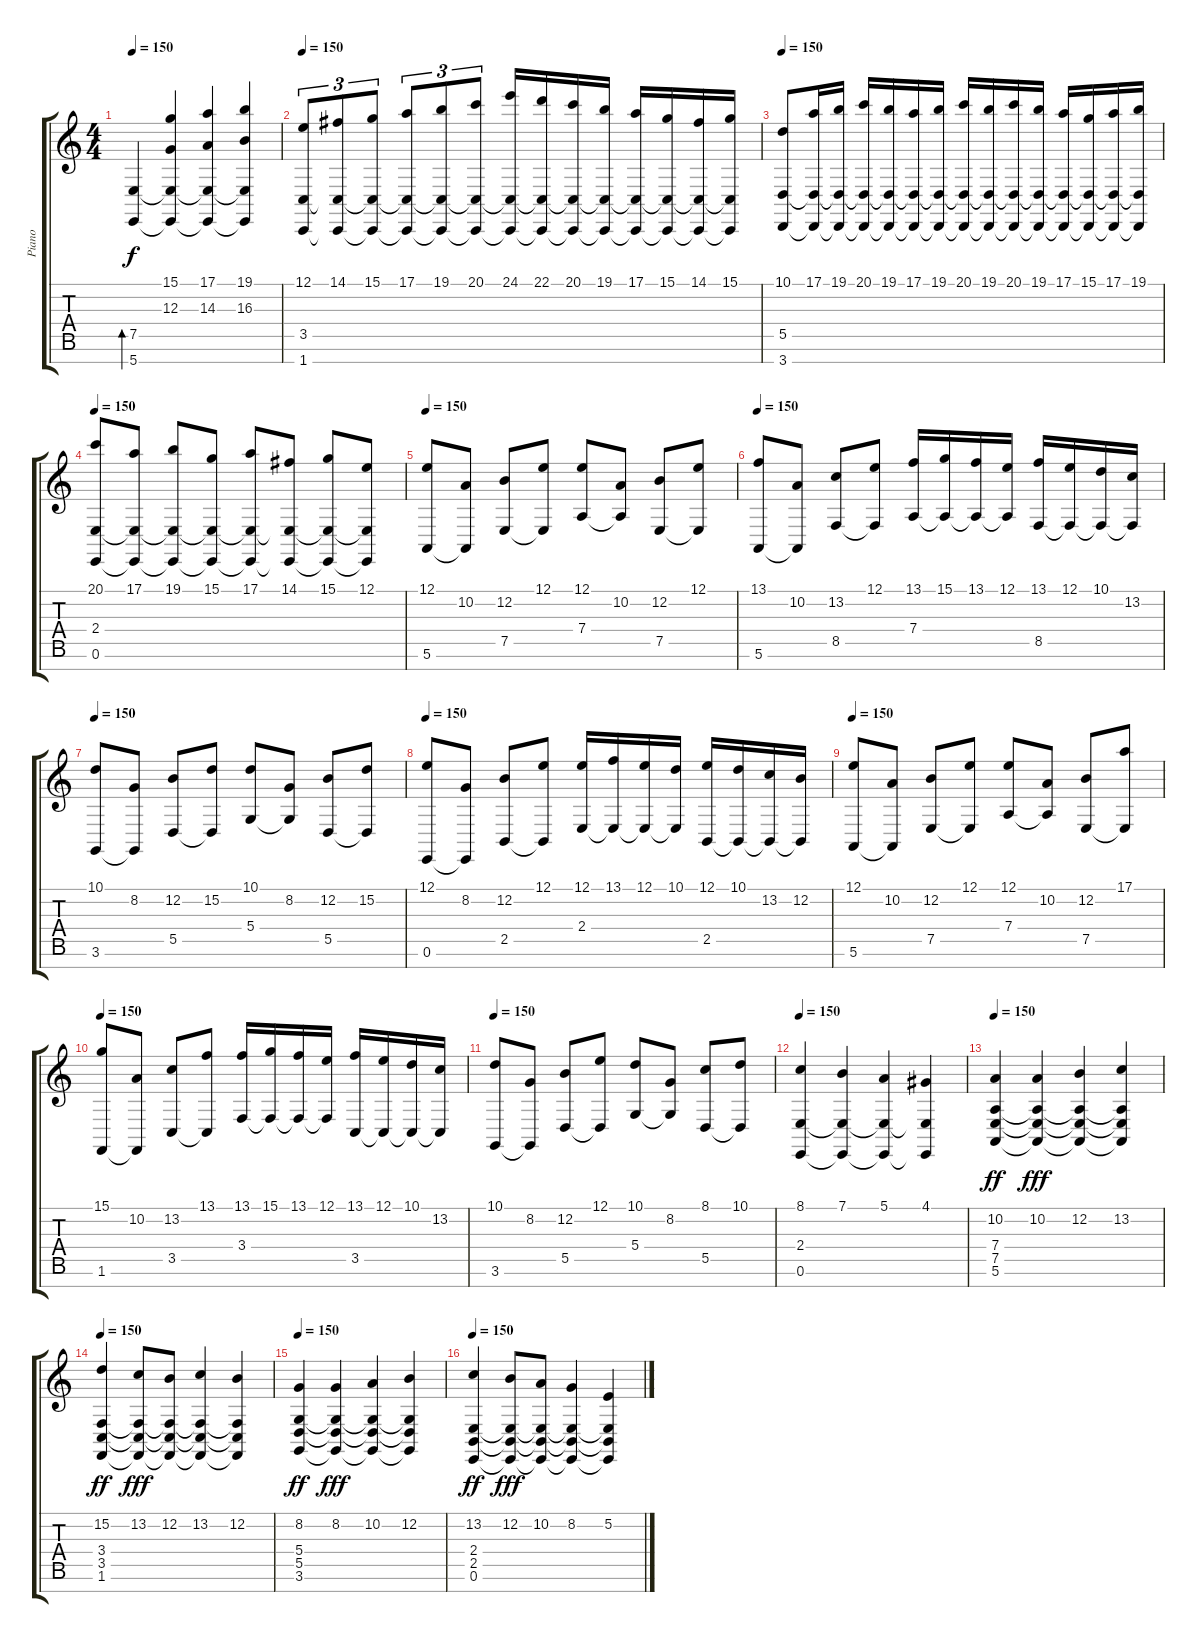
\track ("Piano" "Piano") {instrument acousticgrandpiano}
\staff {score tabs}
\tuning (E4 B3 G3 D3 A2 E2 B1) {hide}
\ts (4 4)
\tempo 150
\clef g2
\ks c
(7.5 5.7).4{bd 240 dy f} (15.1 12.3 7.5{t} 5.7{t}).4 (17.1 14.3 7.5{t} 5.7{t}).4 (19.1 16.3 7.5{t} 5.7{t}).4 |
\tempo 150
(12.1 3.5 1.7).8{tu (3 2)} (14.1 3.5{t} 1.7{t}).8{tu (3 2)} (15.1 3.5{t} 1.7{t}).8{tu (3 2)} (17.1 3.5{t} 1.7{t}).8{tu (3 2)} (19.1 3.5{t} 1.7{t}).8{tu (3 2)} (20.1 3.5{t} 1.7{t}).8{tu (3 2)} (24.1 3.5{t} 1.7{t}).16 (22.1 3.5{t} 1.7{t}).16 (20.1 3.5{t} 1.7{t}).16 (19.1 3.5{t} 1.7{t}).16 (17.1 3.5{t} 1.7{t}).16 (15.1 3.5{t} 1.7{t}).16 (14.1 3.5{t} 1.7{t}).16 (15.1 3.5{t} 1.7{t}).16 |
\tempo 150
(10.1 5.5 3.7).8 (17.1 5.5{t} 3.7{t}).16 (19.1 5.5{t} 3.7{t}).16 (20.1 5.5{t} 3.7{t}).16 (19.1 5.5{t} 3.7{t}).16 (17.1 5.5{t} 3.7{t}).16 (19.1 5.5{t} 3.7{t}).16 (20.1 5.5{t} 3.7{t}).16 (19.1 5.5{t} 3.7{t}).16 (20.1 5.5{t} 3.7{t}).16 (19.1 5.5{t} 3.7{t}).16 (17.1 5.5{t} 3.7{t}).16 (15.1 5.5{t} 3.7{t}).16 (17.1 5.5{t} 3.7{t}).16 (19.1 5.5{t} 3.7{t}).16 |
\tempo 150
(20.1 2.4 0.6).8 (17.1 2.4{t} 0.6{t}).8 (19.1 2.4{t} 0.6{t}).8 (15.1 2.4{t} 0.6{t}).8 (17.1 2.4{t} 0.6{t}).8 (14.1 2.4{t} 0.6{t}).8 (15.1 2.4{t} 0.6{t}).8 (12.1 2.4{t} 0.6{t}).8 |
\tempo 150
(12.1 5.6).8 (10.2 5.6{t}).8 (12.2 7.5).8 (12.1 7.5{t}).8 (12.1 7.4).8 (10.2 7.4{t}).8 (12.2 7.5).8 (12.1 7.5{t}).8 |
\tempo 150
(13.1 5.6).8 (10.2 5.6{t}).8 (13.2 8.5).8 (12.1 8.5{t}).8 (13.1 7.4).16 (15.1 7.4{t}).16 (13.1 7.4{t}).16 (12.1 7.4{t}).16 (13.1 8.5).16 (12.1 8.5{t}).16 (10.1 8.5{t}).16 (13.2 8.5{t}).16 |
\tempo 150
(10.1 3.6).8 (8.2 3.6{t}).8 (12.2 5.5).8 (15.2 5.5{t}).8 (10.1 5.4).8 (8.2 5.4{t}).8 (12.2 5.5).8 (15.2 5.5{t}).8 |
\tempo 150
(12.1 0.6).8 (8.2 0.6{t}).8 (12.2 2.5).8 (12.1 2.5{t}).8 (12.1 2.4).16 (13.1 2.4{t}).16 (12.1 2.4{t}).16 (10.1 2.4{t}).16 (12.1 2.5).16 (10.1 2.5{t}).16 (13.2 2.5{t}).16 (12.2 2.5{t}).16 |
\tempo 150
(12.1 5.6).8 (10.2 5.6{t}).8 (12.2 7.5).8 (12.1 7.5{t}).8 (12.1 7.4).8 (10.2 7.4{t}).8 (12.2 7.5).8 (17.1 7.5{t}).8 |
\tempo 150
(15.1 1.6).8 (10.2 1.6{t}).8 (13.2 3.5).8 (13.1 3.5{t}).8 (13.1 3.4).16 (15.1 3.4{t}).16 (13.1 3.4{t}).16 (12.1 3.4{t}).16 (13.1 3.5).16 (12.1 3.5{t}).16 (10.1 3.5{t}).16 (13.2 3.5{t}).16 |
\tempo 150
(10.1 3.6).8 (8.2 3.6{t}).8 (12.2 5.5).8 (12.1 5.5{t}).8 (10.1 5.4).8 (8.2 5.4{t}).8 (8.1 5.5).8 (10.1 5.5{t}).8 |
\tempo 150
(8.1 2.4 0.6).4 (7.1 2.4{t} 0.6{t}).4 (5.1 2.4{t} 0.6{t}).4 (4.1 2.4{t} 0.6{t}).4 |
\tempo 150
(10.2 7.4 7.5 5.6).4{dy ff} (10.2 7.4{t} 7.5{t} 5.6{t}).4{dy fff} (12.2 7.4{t} 7.5{t} 5.6{t}).4 (13.2 7.4{t} 7.5{t} 5.6{t}).4 |
\tempo 150
(15.2 3.4 3.5 1.6).4{dy ff} (13.2 3.4{t} 3.5{t} 1.6{t}).8{dy fff} (12.2 3.4{t} 3.5{t} 1.6{t}).8 (13.2 3.4{t} 3.5{t} 1.6{t}).4 (12.2 3.4{t} 3.5{t} 1.6{t}).4 |
\tempo 150
(8.2 5.4 5.5 3.6).4{dy ff} (8.2 5.4{t} 5.5{t} 3.6{t}).4{dy fff} (10.2 5.4{t} 5.5{t} 3.6{t}).4 (12.2 5.4{t} 5.5{t} 3.6{t}).4 |
\tempo 150
(13.2 2.4 2.5 0.6).4{dy ff} (12.2 2.4{t} 2.5{t} 0.6{t}).8{dy fff} (10.2 2.4{t} 2.5{t} 0.6{t}).8 (8.2 2.4{t} 2.5{t} 0.6{t}).4 (5.2 2.4{t} 2.5{t} 0.6{t}).4
